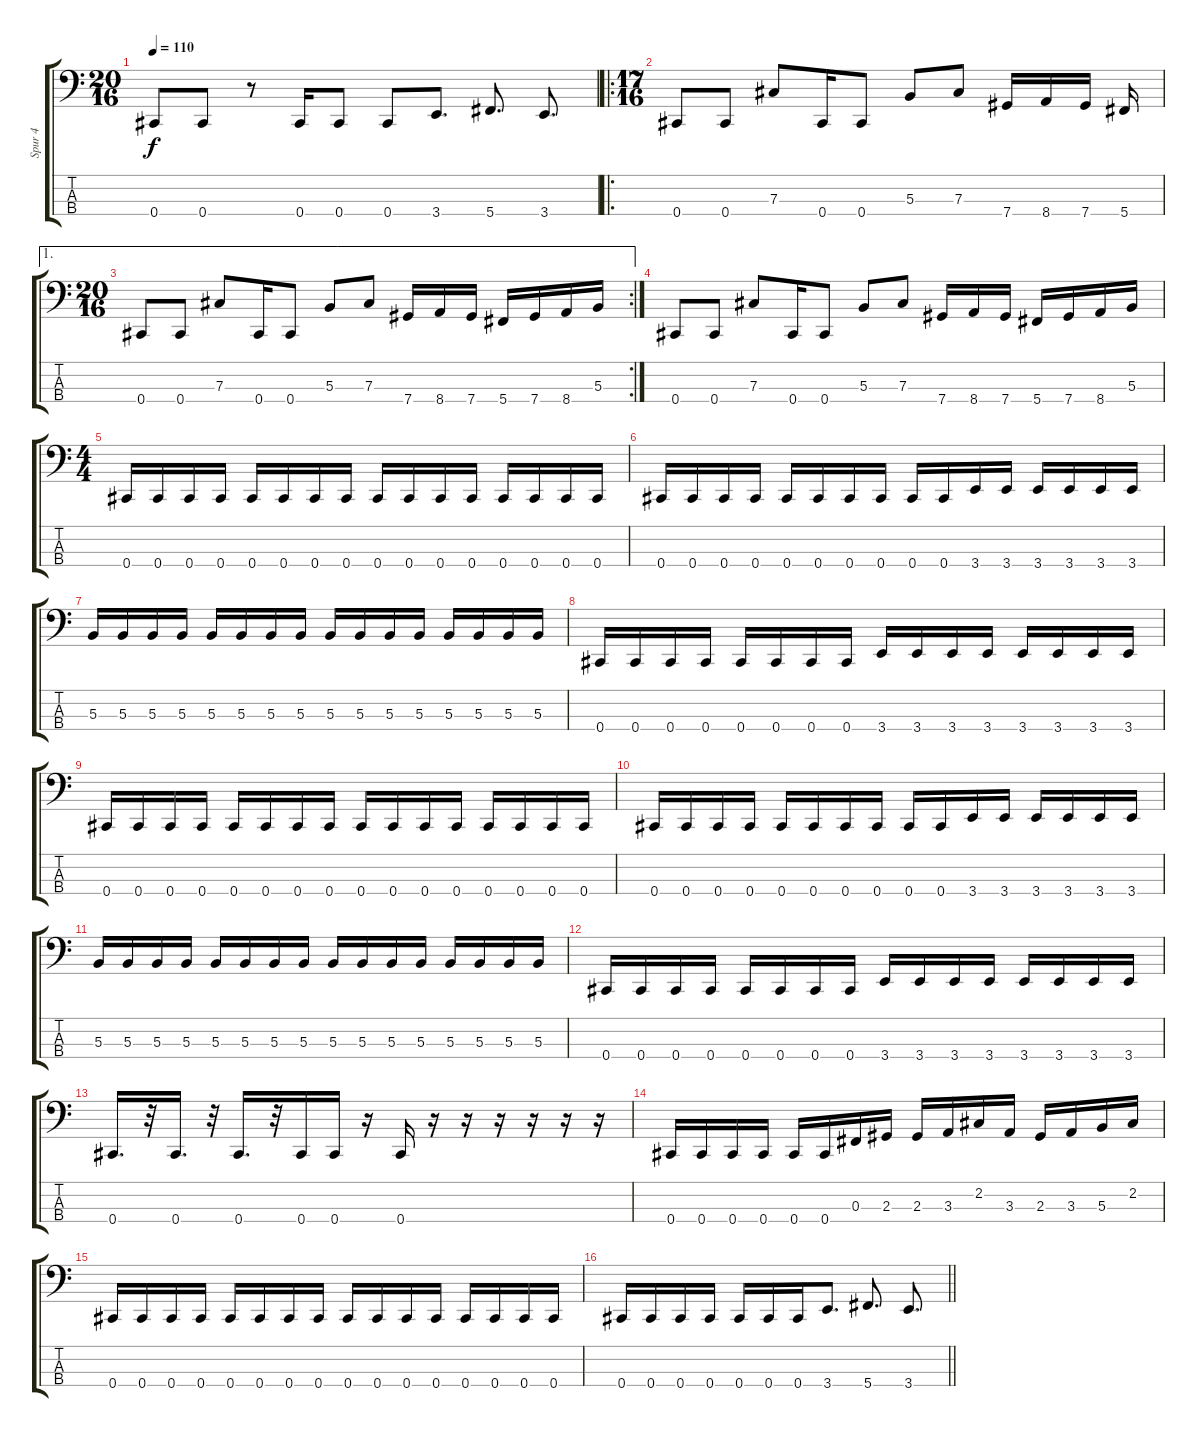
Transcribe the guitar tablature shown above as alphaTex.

\track ("Spur 4" "Spur 4") {instrument electricbasspick}
\staff {score tabs}
\tuning (E2 B1 Gb1 Db1) {hide}
\ts (20 16)
\tempo 110
\clef f4
\ks c
0.4.8{dy f} 0.4.8 r.8 0.4.16 0.4.8 0.4.8 3.4.8{d} 5.4.8{d} 3.4.8{d} |
\ro
\ts (17 16)
0.4.8 0.4.8 7.3.8 0.4.16 0.4.8 5.3.8 7.3.8 7.4.16 8.4.16 7.4.16 5.4.16 |
\ae 1
\rc 2
\ts (20 16)
0.4.8 0.4.8 7.3.8 0.4.16 0.4.8 5.3.8 7.3.8 7.4.16 8.4.16 7.4.16 5.4.16 7.4.16 8.4.16 5.3.16 |
0.4.8 0.4.8 7.3.8 0.4.16 0.4.8 5.3.8 7.3.8 7.4.16 8.4.16 7.4.16 5.4.16 7.4.16 8.4.16 5.3.16 |
\ts (4 4)
0.4.16 0.4.16 0.4.16 0.4.16 0.4.16 0.4.16 0.4.16 0.4.16 0.4.16 0.4.16 0.4.16 0.4.16 0.4.16 0.4.16 0.4.16 0.4.16 |
0.4.16 0.4.16 0.4.16 0.4.16 0.4.16 0.4.16 0.4.16 0.4.16 0.4.16 0.4.16 3.4.16 3.4.16 3.4.16 3.4.16 3.4.16 3.4.16 |
5.3.16 5.3.16 5.3.16 5.3.16 5.3.16 5.3.16 5.3.16 5.3.16 5.3.16 5.3.16 5.3.16 5.3.16 5.3.16 5.3.16 5.3.16 5.3.16 |
0.4.16 0.4.16 0.4.16 0.4.16 0.4.16 0.4.16 0.4.16 0.4.16 3.4.16 3.4.16 3.4.16 3.4.16 3.4.16 3.4.16 3.4.16 3.4.16 |
0.4.16 0.4.16 0.4.16 0.4.16 0.4.16 0.4.16 0.4.16 0.4.16 0.4.16 0.4.16 0.4.16 0.4.16 0.4.16 0.4.16 0.4.16 0.4.16 |
0.4.16 0.4.16 0.4.16 0.4.16 0.4.16 0.4.16 0.4.16 0.4.16 0.4.16 0.4.16 3.4.16 3.4.16 3.4.16 3.4.16 3.4.16 3.4.16 |
5.3.16 5.3.16 5.3.16 5.3.16 5.3.16 5.3.16 5.3.16 5.3.16 5.3.16 5.3.16 5.3.16 5.3.16 5.3.16 5.3.16 5.3.16 5.3.16 |
0.4.16 0.4.16 0.4.16 0.4.16 0.4.16 0.4.16 0.4.16 0.4.16 3.4.16 3.4.16 3.4.16 3.4.16 3.4.16 3.4.16 3.4.16 3.4.16 |
0.4.16{d} r.32 0.4.16{d} r.32 0.4.16{d} r.32 0.4.16 0.4.16 r.16 0.4.16 r.16 r.16 r.16 r.16 r.16 r.16 |
0.4.16 0.4.16 0.4.16 0.4.16 0.4.16 0.4.16 0.3.16 2.3.16 2.3.16 3.3.16 2.2.16 3.3.16 2.3.16 3.3.16 5.3.16 2.2.16 |
0.4.16 0.4.16 0.4.16 0.4.16 0.4.16 0.4.16 0.4.16 0.4.16 0.4.16 0.4.16 0.4.16 0.4.16 0.4.16 0.4.16 0.4.16 0.4.16 |
\barLineRight lightlight
0.4.16 0.4.16 0.4.16 0.4.16 0.4.16 0.4.16 0.4.16 3.4.8{d} 5.4.8{d} 3.4.8{d}
